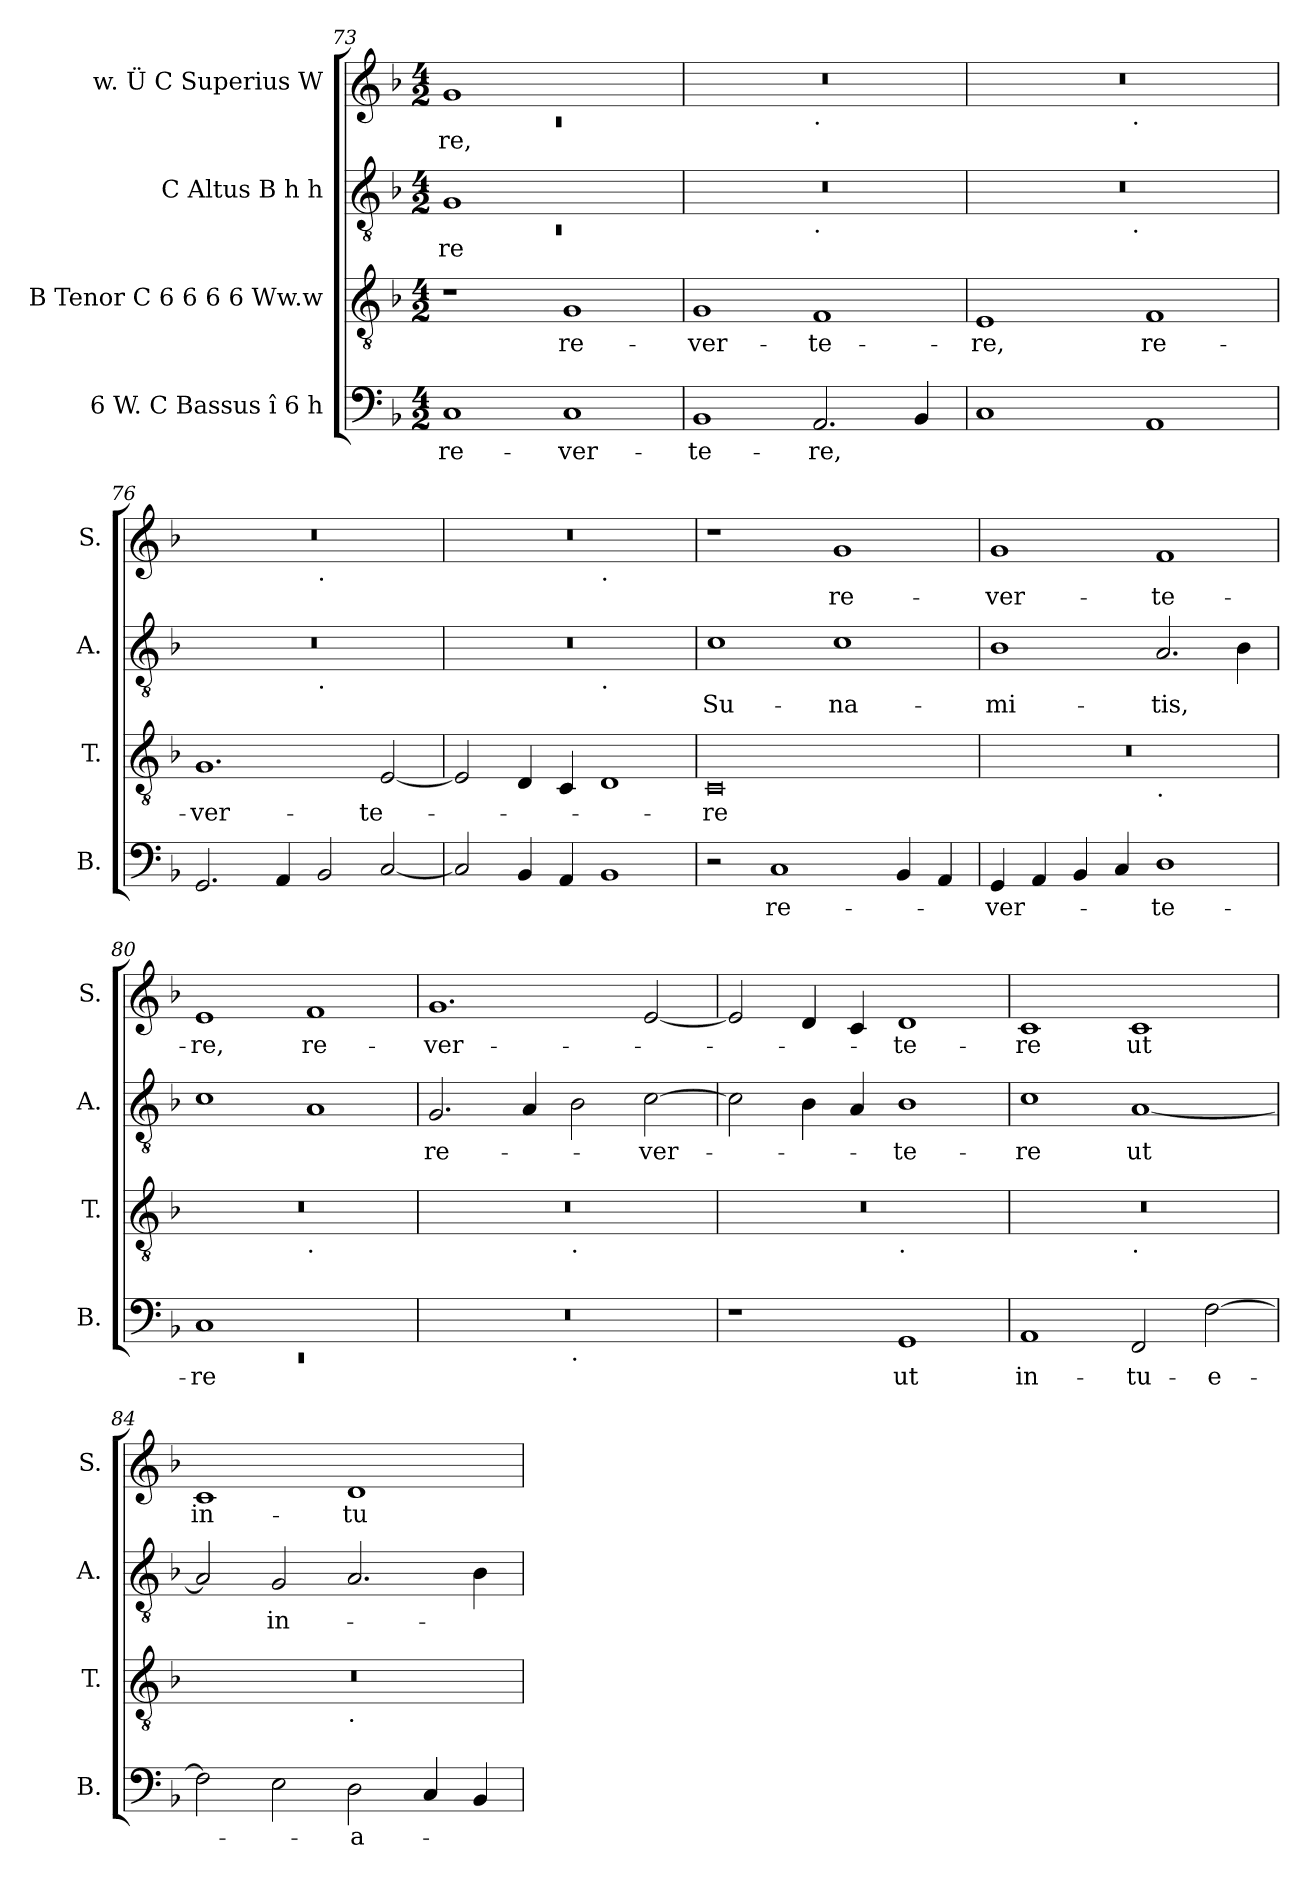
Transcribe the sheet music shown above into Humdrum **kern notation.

**kern	**text	**kern	**text	**kern	**text	**kern	**text
*part4	*part4	*part3	*part3	*part2	*part2	*part1	*part1
*staff4	*staff4	*staff3	*staff3	*staff2	*staff2	*staff1	*staff1
*I"6 W. C Bassus î 6 h	*	*I"B Tenor C 6 6 6 6 Ww.w	*	*I"C Altus B h h	*	*I"w. Ü C Superius W	*
*I'B.	*	*I'T.	*	*I'A.	*	*I'S.	*
*clefF4	*	*clefGv2	*	*clefGv2	*	*clefG2	*
*k[b-]	*	*k[b-]	*	*k[b-]	*	*k[b-]	*
*F:	*	*F:	*	*F:	*	*F:	*
*M4/2	*	*M4/2	*	*M4/2	*	*M4/2	*
=73	=73	=73	=73	=73	=73	=73	=73
*	*	*	*	*^	*	*^	*
!	!LO:LY:b	!	!	!	!LO:N:vis=1	!LO:LY:b	!	!LO:N:vis=1	!LO:LY:b
1C	re-	1r	.	1G	0rC	-re	1g	0rc	-re,
!	!LO:LY:b	!	!LO:LY:b	!	!	!	!	!	!
1C	-ver-	1G	re-	1ryy	.	.	1ryy	.	.
!!LO:PB:g=z	!!
=74	=74	=74	=74	=74	=74	=74	=74	=74	=74
!	!LO:LY:b	!	!LO:LY:b	!	!	!	!	!	!
1BB-	-te-	1G	-ver-	0r	1ryy	.	0r	1ryy	.
!	!	!	!	!	!	!	!	!LO:TX:b:t=.	!
!	!	!	!	!	!LO:TX:b:t=.	!	!	!	!
!	!LO:LY:b	!	!LO:LY:b	!	!	!	!	!	!
2.AA/	-re,	1F	-te-	.	1ryy	.	.	1ryy	.
4BB-/	.	.	.	.	.	.	.	.	.
=75	=75	=75	=75	=75	=75	=75	=75	=75	=75
!	!	!	!LO:LY:b	!	!	!	!	!	!
1C	.	1E	-re,	0r	2ryy	.	0r	2ryy	.
.	.	.	.	.	4...ryy	.	.	4...ryy	.
!	!	!	!	!	!	!	!	!LO:TX:b:t=.	!
!	!	!	!	!	!LO:TX:b:t=.	!	!	!	!
.	.	.	.	.	1ryy	.	.	1ryy	.
!	!	!	!LO:LY:b	!	!	!	!	!	!
1AA	.	1F	re-	.	.	.	.	.	.
.	.	.	.	.	32ryy	.	.	32ryy	.
=76	=76	=76	=76	=76	=76	=76	=76	=76	=76
!	!	!	!LO:LY:b	!	!	!	!	!	!
2.GG/	.	1.G	-ver-	0r	1ryy	.	0r	1ryy	.
4AA/	.	.	.	.	.	.	.	.	.
!	!	!	!	!	!	!	!	!LO:TX:b:t=.	!
!	!	!	!	!	!LO:TX:b:t=.	!	!	!	!
2BB-/	.	.	.	.	1ryy	.	.	1ryy	.
!	!	!	!LO:LY:b	!	!	!	!	!	!
[<2C/	.	[<2E/	-te-	.	.	.	.	.	.
=77	=77	=77	=77	=77	=77	=77	=77	=77	=77
2C/]	.	2E/]	.	0r	1ryy	.	0r	1ryy	.
4BB-/	.	4D/	.	.	.	.	.	.	.
4AA/	.	4C/	.	.	.	.	.	.	.
!	!	!	!	!	!	!	!	!LO:TX:b:t=.	!
!	!	!	!	!	!LO:TX:b:t=.	!	!	!	!
1BB-	.	1D	.	.	1ryy	.	.	1ryy	.
=78	=78	=78	=78	=78	=78	=78	=78	=78	=78
!	!	!	!LO:LY:b:rj	!	!	!LO:LY:b	!	!	!
*	*	*	*	*v	*v	*	*	*	*
*	*	*	*	*	*	*v	*v	*
2r	.	0C	-re	1c	Su-	1r	.
!	!LO:LY:b	!	!	!	!	!	!
1C	re-	.	.	.	.	.	.
!	!	!	!	!	!LO:LY:b	!	!LO:LY:b
.	.	.	.	1c	-na-	1g	re-
4BB-/	.	.	.	.	.	.	.
4AA/	.	.	.	.	.	.	.
=79	=79	=79	=79	=79	=79	=79	=79
!	!LO:LY:b	!	!	!	!LO:LY:b	!	!LO:LY:b
*	*	*^	*	*	*	*	*
4GG/	-ver-	0r	1ryy	.	1B-	-mi-	1g	-ver-
4AA/	.	.	.	.	.	.	.	.
4BB-/	.	.	.	.	.	.	.	.
4C/	.	.	.	.	.	.	.	.
!	!	!	!LO:TX:b:t=.	!	!	!	!	!
!	!LO:LY:b	!	!	!	!	!LO:LY:b	!	!LO:LY:b
1D	-te-	.	1ryy	.	2.A/	-tis,	1f	-te-
.	.	.	.	.	4B-\	.	.	.
!!LO:LB:g=z
=80	=80	=80	=80	=80	=80	=80	=80	=80
*^	*	*	*	*	*	*	*	*
!	!LO:N:vis=1	!LO:LY:b	!	!	!	!	!	!	!LO:LY:b
1C	0rEE	-re	0r	1ryy	.	1c	.	1e	-re,
!	!	!	!	!LO:TX:b:t=.	!	!	!	!	!
!	!	!	!	!	!	!	!	!	!LO:LY:b
1ryy	.	.	.	1ryy	.	1A	.	1f	re-
=81	=81	=81	=81	=81	=81	=81	=81	=81	=81
!	!	!	!	!	!	!	!LO:LY:b	!	!LO:LY:b
0r	1ryy	.	0r	1ryy	.	2.G/	re-	1.g	-ver-
.	.	.	.	.	.	4A/	.	.	.
!	!	!	!	!LO:TX:b:t=.	!	!	!	!	!
!	!LO:TX:b:t=.	!	!	!	!	!	!	!	!
.	1ryy	.	.	1ryy	.	2B-\	.	.	.
!	!	!	!	!	!	!	!LO:LY:b	!	!
.	.	.	.	.	.	[>2c\	-ver-	[<2e/	.
*v	*v	*	*	*	*	*	*	*	*
=82	=82	=82	=82	=82	=82	=82	=82	=82
1r	.	0r	1ryy	.	2c\]	.	2e/]	.
.	.	.	.	.	4B-\	.	4d/	.
.	.	.	.	.	4A/	.	4c/	.
!	!	!	!LO:TX:b:t=.	!	!	!	!	!
!	!LO:LY:b	!	!	!	!	!LO:LY:b	!	!LO:LY:b
1GG	ut	.	1ryy	.	1B-	-te-	1d	-te-
=83	=83	=83	=83	=83	=83	=83	=83	=83
!	!LO:LY:b	!	!	!	!	!LO:LY:b	!	!LO:LY:b
1AA	in-	0r	1ryy	.	1c	-re	1c	-re
!	!	!	!LO:TX:b:t=.	!	!	!	!	!
!	!LO:LY:b	!	!	!	!	!LO:LY:b	!	!LO:LY:b
2FF/	-tu-	.	1ryy	.	[<1A	ut	1c	ut
!	!LO:LY:b:rj	!	!	!	!	!	!	!
[>2F\	-e-	.	.	.	.	.	.	.
=84	=84	=84	=84	=84	=84	=84	=84	=84
!	!	!	!	!	!	!	!	!LO:LY:b
2F\]	.	0r	1ryy	.	2A/]	.	1c	in-
!	!	!	!	!	!	!LO:LY:b	!	!
2E\	.	.	.	.	2G/	in-	.	.
!	!	!	!LO:TX:b:t=.	!	!	!	!	!
!	!LO:LY:b	!	!	!	!	!	!	!LO:LY:b
2D\	-a-	.	1ryy	.	2.A/	.	1d	-tu-
4C/	.	.	.	.	.	.	.	.
4BB-/	.	.	.	.	4B-\	.	.	.
*	*	*v	*v	*	*	*	*	*
=	=	=	=	=	=	=	=
*-	*-	*-	*-	*-	*-	*-	*-
